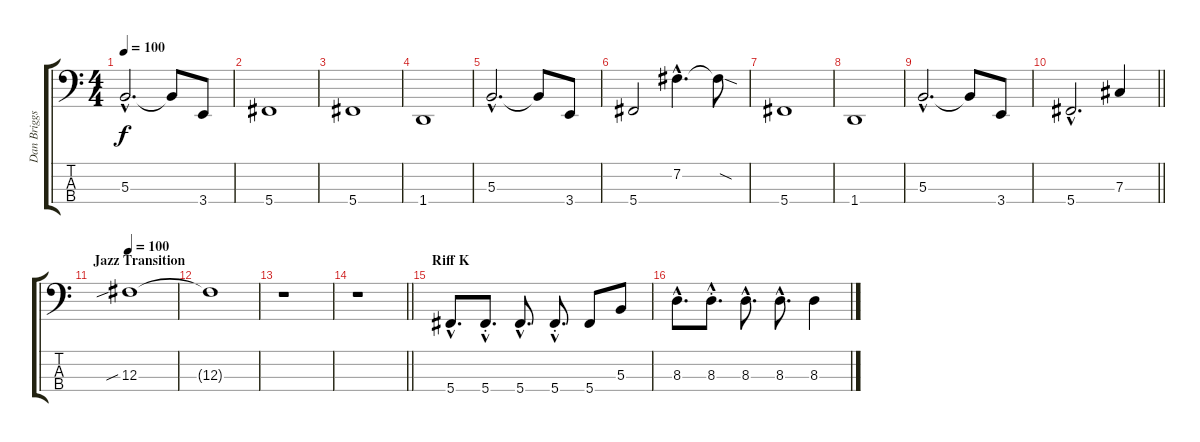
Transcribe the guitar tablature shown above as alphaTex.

\track ("Dan Briggs" "Dan Briggs") {instrument electricbassfinger}
\staff {score tabs}
\tuning (E2 B1 Gb1 Db1) {hide}
\ts (4 4)
\tempo 100
\clef f4
\ks c
5.3{hac}.2{d dy f} 5.3{t}.8 3.4.8 |
5.4.1 |
5.4.1 |
1.4.1 |
5.3{hac}.2{d} 5.3{t}.8 3.4.8 |
5.4.2 7.2{hac}.4{d} 7.2{sod t}.8 |
5.4.1 |
1.4.1 |
5.3{hac}.2{d} 5.3{t}.8 3.4.8 |
\barLineRight lightlight
5.4{hac}.2{d} 7.3.4 |
\section ("" "Jazz Transition")
\tempo 100
12.3{sib}.1 |
12.3{t}.1 |
r.1 |
\barLineRight lightlight
r.1 |
\section ("" "Riff K")
5.4{hac}.8{d} 5.4{hac st}.8{d} 5.4{hac}.8{d} 5.4{hac st}.8{d} 5.4.8 5.3.8 |
8.3{hac}.8{d} 8.3{hac st}.8{d} 8.3{hac}.8{d} 8.3{hac}.8{d} 8.3.4
